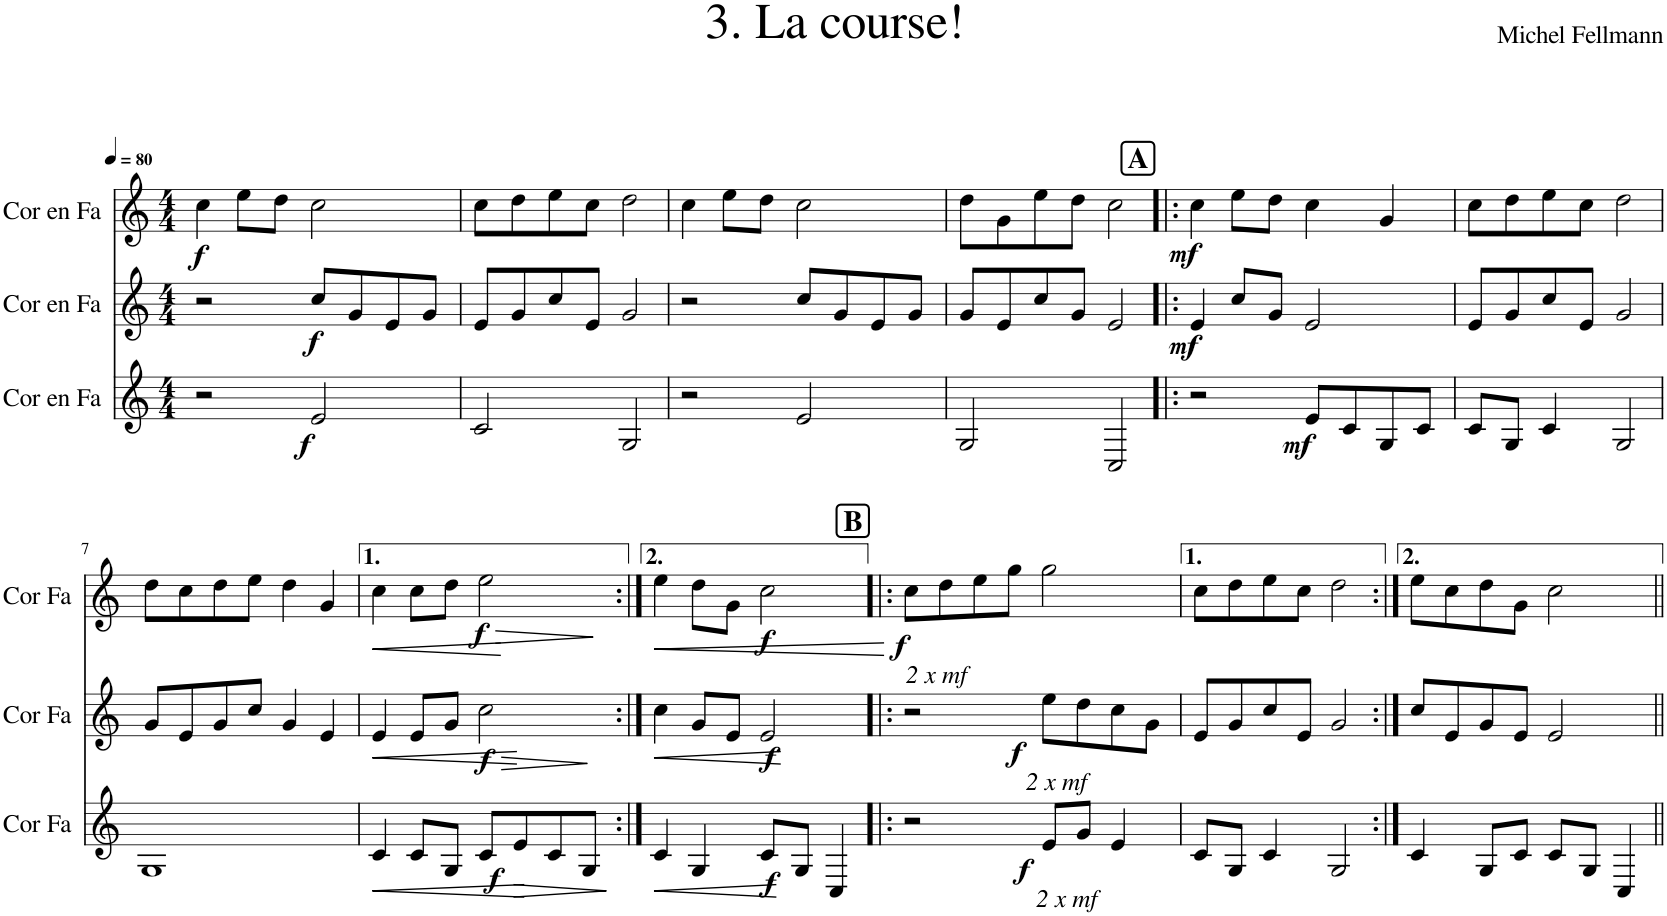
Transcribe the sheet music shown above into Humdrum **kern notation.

**kern	**dynam	**kern	**dynam	**kern	**dynam
*part3	*part3	*part2	*part2	*part1	*part1
*staff3	*staff3	*staff2	*staff2	*staff1	*staff1
*I"Cor en Fa	*	*I"Cor en Fa	*	*I"Cor en Fa	*
*I'Cor Fa	*	*I'Cor Fa	*	*I'Cor Fa	*
*clefG2	*	*clefG2	*	*clefG2	*
*Trd4c7	*	*Trd4c7	*	*Trd4c7	*
*k[]	*	*k[]	*	*k[]	*
*M4/4	*	*M4/4	*	*M4/4	*
*MM80	*	*MM80	*	*MM80	*
=1	=1	=1	=1	=1	=1
!	!	!	!	!	!LO:DY:b
2r	.	2r	.	4cc\	f
.	.	.	.	8ee\L	.
.	.	.	.	8dd\J	.
!	!LO:DY:b	!	!LO:DY:b	!	!
2e/	f	8cc/L	f	2cc\	.
.	.	8g/	.	.	.
.	.	8e/	.	.	.
.	.	8g/J	.	.	.
=2	=2	=2	=2	=2	=2
2c/	.	8e/L	.	8cc\L	.
.	.	8g/	.	8dd\	.
.	.	8cc/	.	8ee\	.
.	.	8e/J	.	8cc\J	.
2G/	.	2g/	.	2dd\	.
=3	=3	=3	=3	=3	=3
2r	.	2r	.	4cc\	.
.	.	.	.	8ee\L	.
.	.	.	.	8dd\J	.
2e/	.	8cc/L	.	2cc\	.
.	.	8g/	.	.	.
.	.	8e/	.	.	.
.	.	8g/J	.	.	.
=4	=4	=4	=4	=4	=4
2G/	.	8g/L	.	8dd\L	.
.	.	8e/	.	8g\	.
.	.	8cc/	.	8ee\	.
.	.	8g/J	.	8dd\J	.
2C/	.	2e/	.	2cc\	.
!!LO:REH:place=s1:a:B:cj:fs=14:t=A
=5!|:	=5!|:	=5!|:	=5!|:	=5!|:	=5!|:
!	!	!	!LO:DY:b	!	!LO:DY:b
2r	.	4e/	mf	4cc\	mf
.	.	8cc/L	.	8ee\L	.
.	.	8g/J	.	8dd\J	.
!	!LO:DY:b	!	!	!	!
8e/L	mf	2e/	.	4cc\	.
8c/	.	.	.	.	.
8G/	.	.	.	4g/	.
8c/J	.	.	.	.	.
=6	=6	=6	=6	=6	=6
8c/L	.	8e/L	.	8cc\L	.
8G/J	.	8g/	.	8dd\	.
4c/	.	8cc/	.	8ee\	.
.	.	8e/J	.	8cc\J	.
2G/	.	2g/	.	2dd\	.
!!LO:LB:g=z
=7	=7	=7	=7	=7	=7
1G	.	8g/L	.	8dd\L	.
.	.	8e/	.	8cc\	.
.	.	8g/	.	8dd\	.
.	.	8cc/J	.	8ee\J	.
.	.	4g/	.	4dd\	.
.	.	4e/	.	4g/	.
=8	=8	=8	=8	=8	=8
!	!LO:HP:b	!	!LO:HP:b	!	!LO:HP:b
4c/	<	4e/	<	4cc\	<
8c/L	.	8e/L	.	8cc\L	.
8G/J	.	8g/J	.	8dd\J	.
!	!LO:DY:b	!	!LO:HP:b	!	!LO:HP:b
!	!	!	!LO:DY:n=1:b	!	!LO:DY:n=1:b
8c/L	f	2cc\	> f	2ee\	> f
!	!LO:HP:b	!	!	!	!
8e/	>	.	.	.	.
8c/	.	.	.	.	.
8G/J	.	.	.	.	.
.	[ ]	.	[ ]	.	[ ]
=9:|!	=9:|!	=9:|!	=9:|!	=9:|!	=9:|!
!	!LO:HP:b	!	!LO:HP:b	!	!LO:HP:b
4c/	<	4cc\	<	4ee\	<
4G/	.	8g/L	.	8dd\L	.
.	.	8e/J	.	8g\J	.
!	!LO:DY:b	!	!LO:DY:b	!	!LO:DY:b
8c/L	f	2e/	f	2cc\	f
8G/J	.	.	.	.	.
4C/	.	.	.	.	.
.	[	.	[	.	[
!!LO:REH:place=s1:a:B:cj:fs=14:t=B
=10!|:	=10!|:	=10!|:	=10!|:	=10!|:	=10!|:
!	!	!	!	!LO:TX:b:i:t=2 x mf	!
!	!	!	!	!	!LO:DY:b
2r	.	2r	.	8cc\L	f
.	.	.	.	8dd\	.
.	.	.	.	8ee\	.
.	.	.	.	8gg\J	.
!	!	!LO:TX:b:i:t=2 x mf	!	!	!
!LO:TX:b:i:t=2 x mf	!	!	!	!	!
!	!LO:DY:b	!	!LO:DY:b	!	!
8e/L	f	8ee\L	f	2gg\	.
8g/J	.	8dd\	.	.	.
4e/	.	8cc\	.	.	.
.	.	8g\J	.	.	.
=11	=11	=11	=11	=11	=11
8c/L	.	8e/L	.	8cc\L	.
8G/J	.	8g/	.	8dd\	.
4c/	.	8cc/	.	8ee\	.
.	.	8e/J	.	8cc\J	.
2G/	.	2g/	.	2dd\	.
=12:|!	=12:|!	=12:|!	=12:|!	=12:|!	=12:|!
4c/	.	8cc/L	.	8ee\L	.
.	.	8e/	.	8cc\	.
8G/L	.	8g/	.	8dd\	.
8c/J	.	8e/J	.	8g\J	.
8c/L	.	2e/	.	2cc\	.
8G/J	.	.	.	.	.
4C/	.	.	.	.	.
=||	=||	=||	=||	=||	=||
*-	*-	*-	*-	*-	*-
